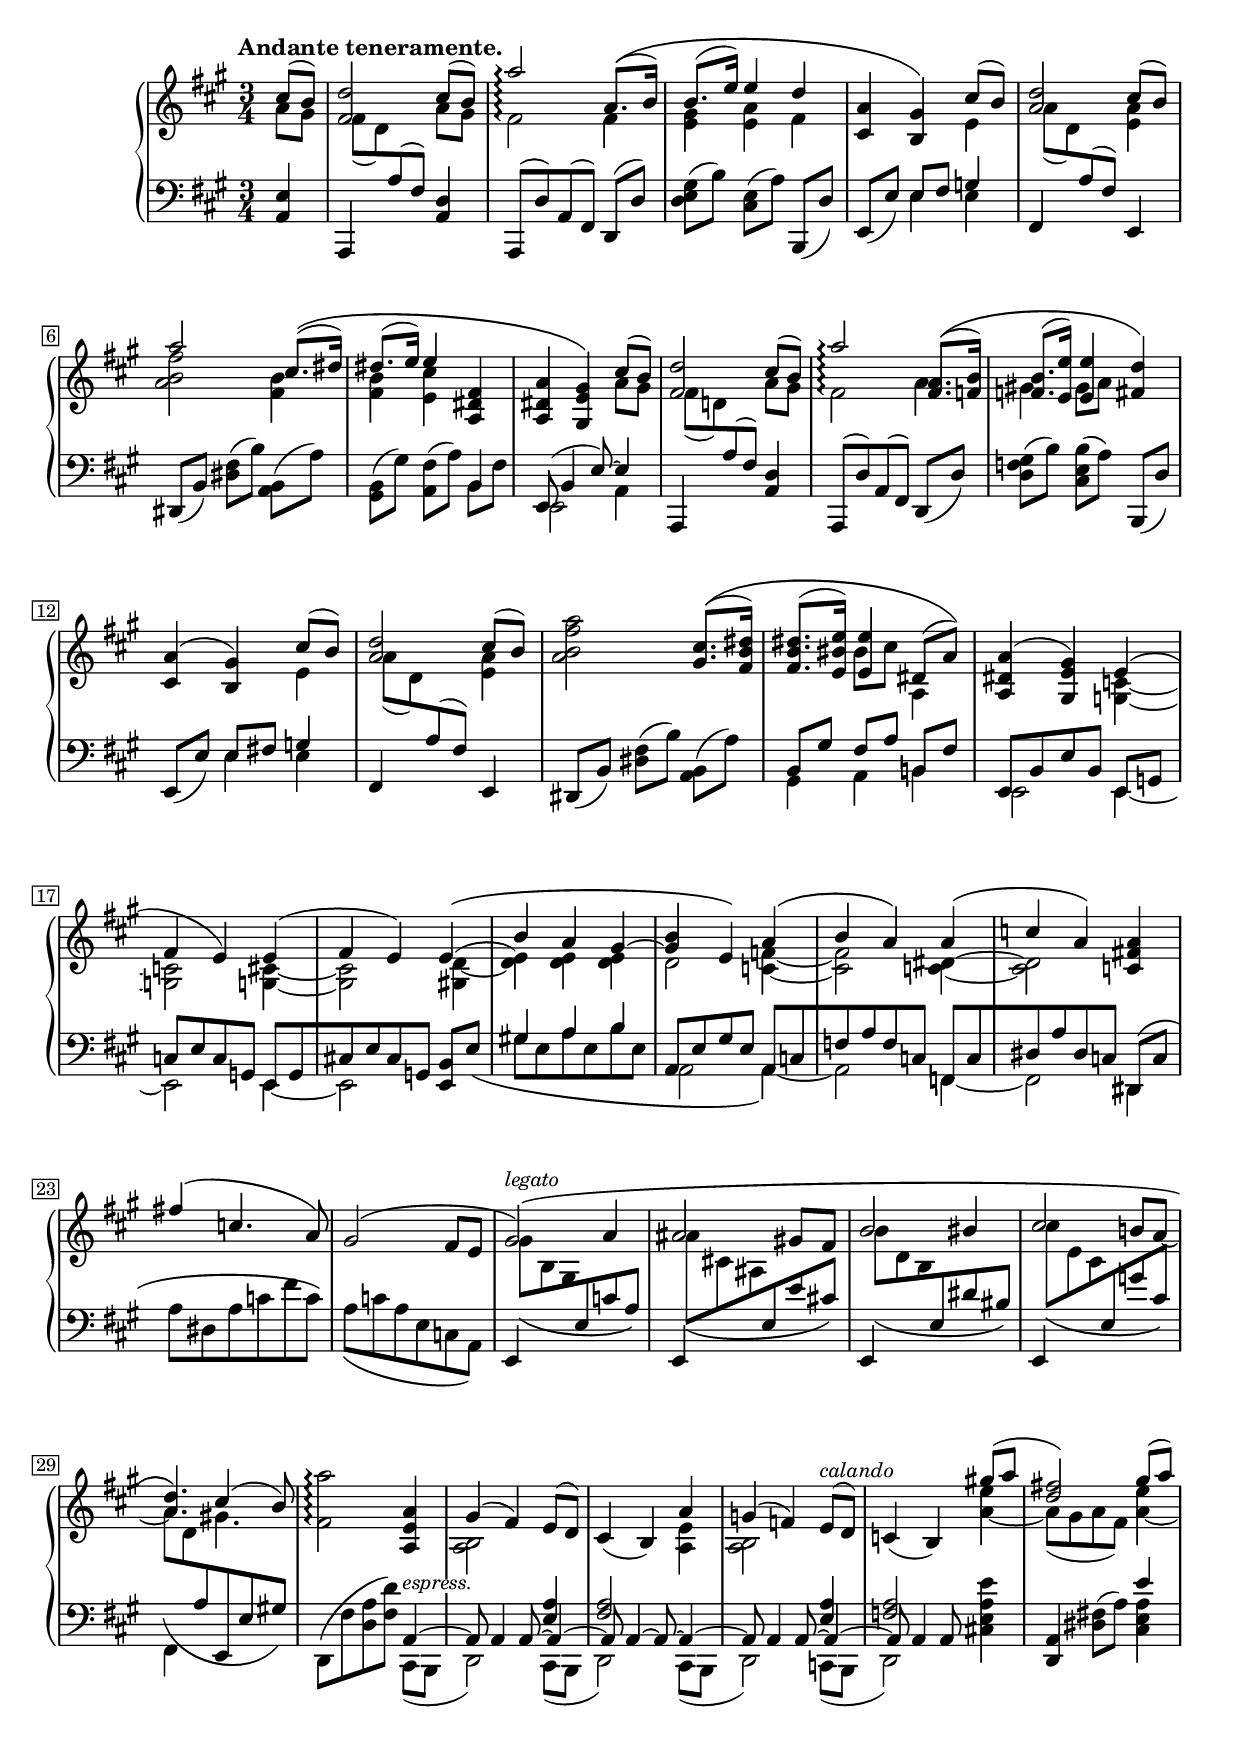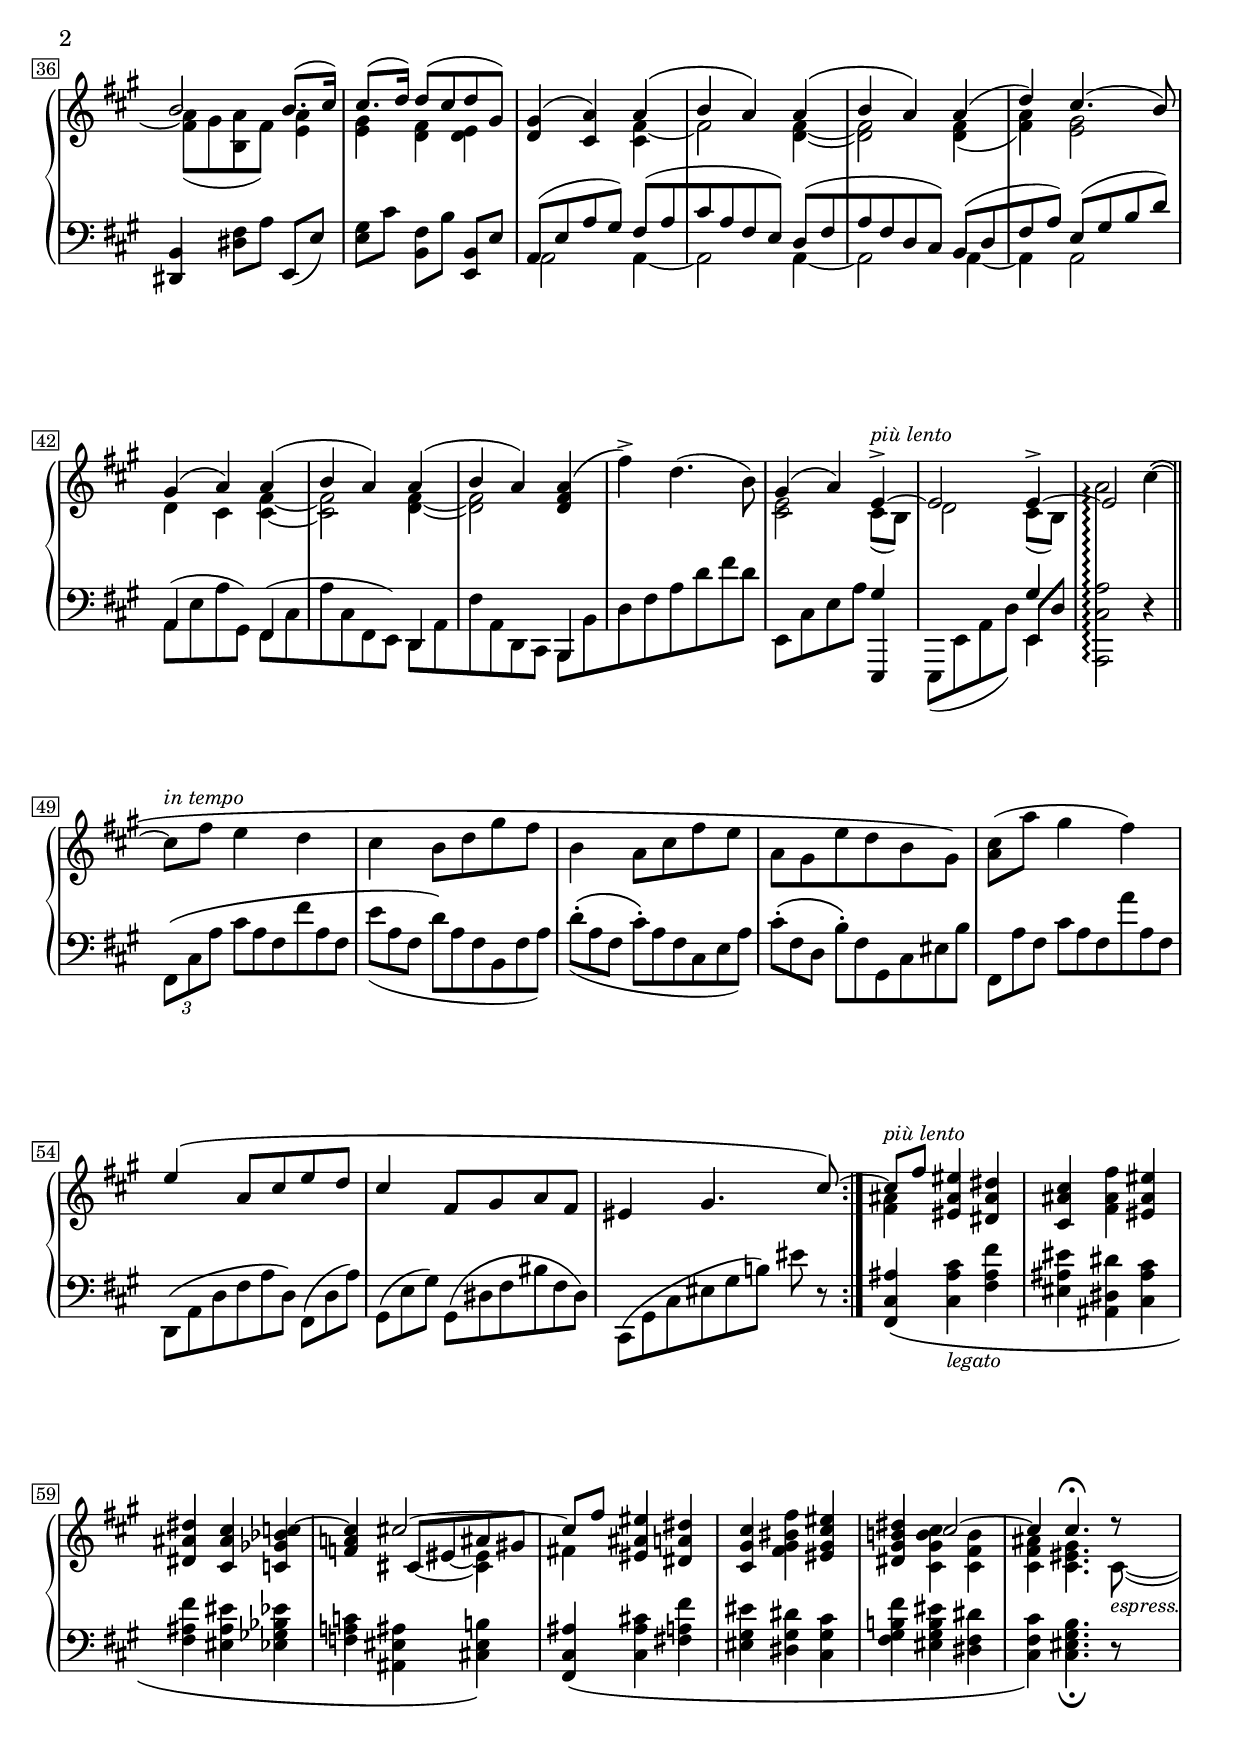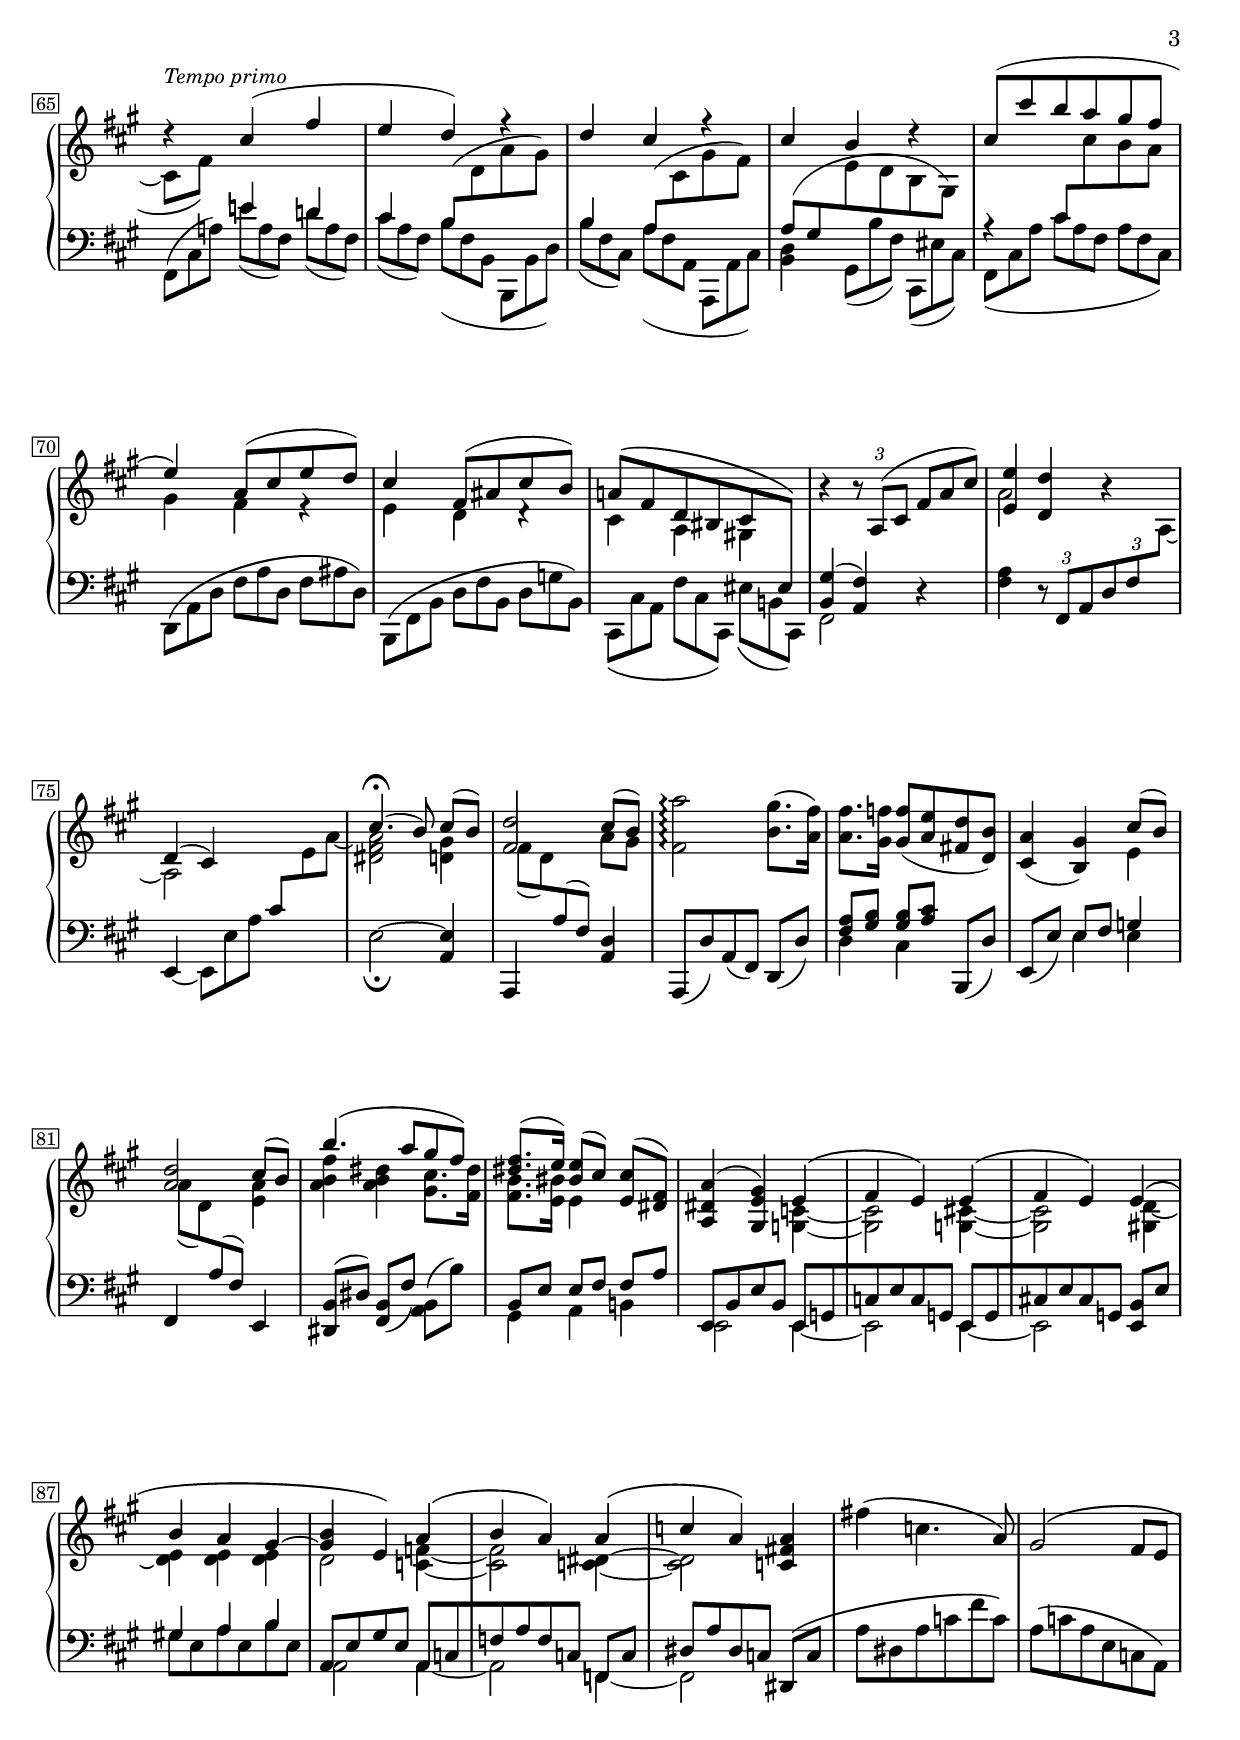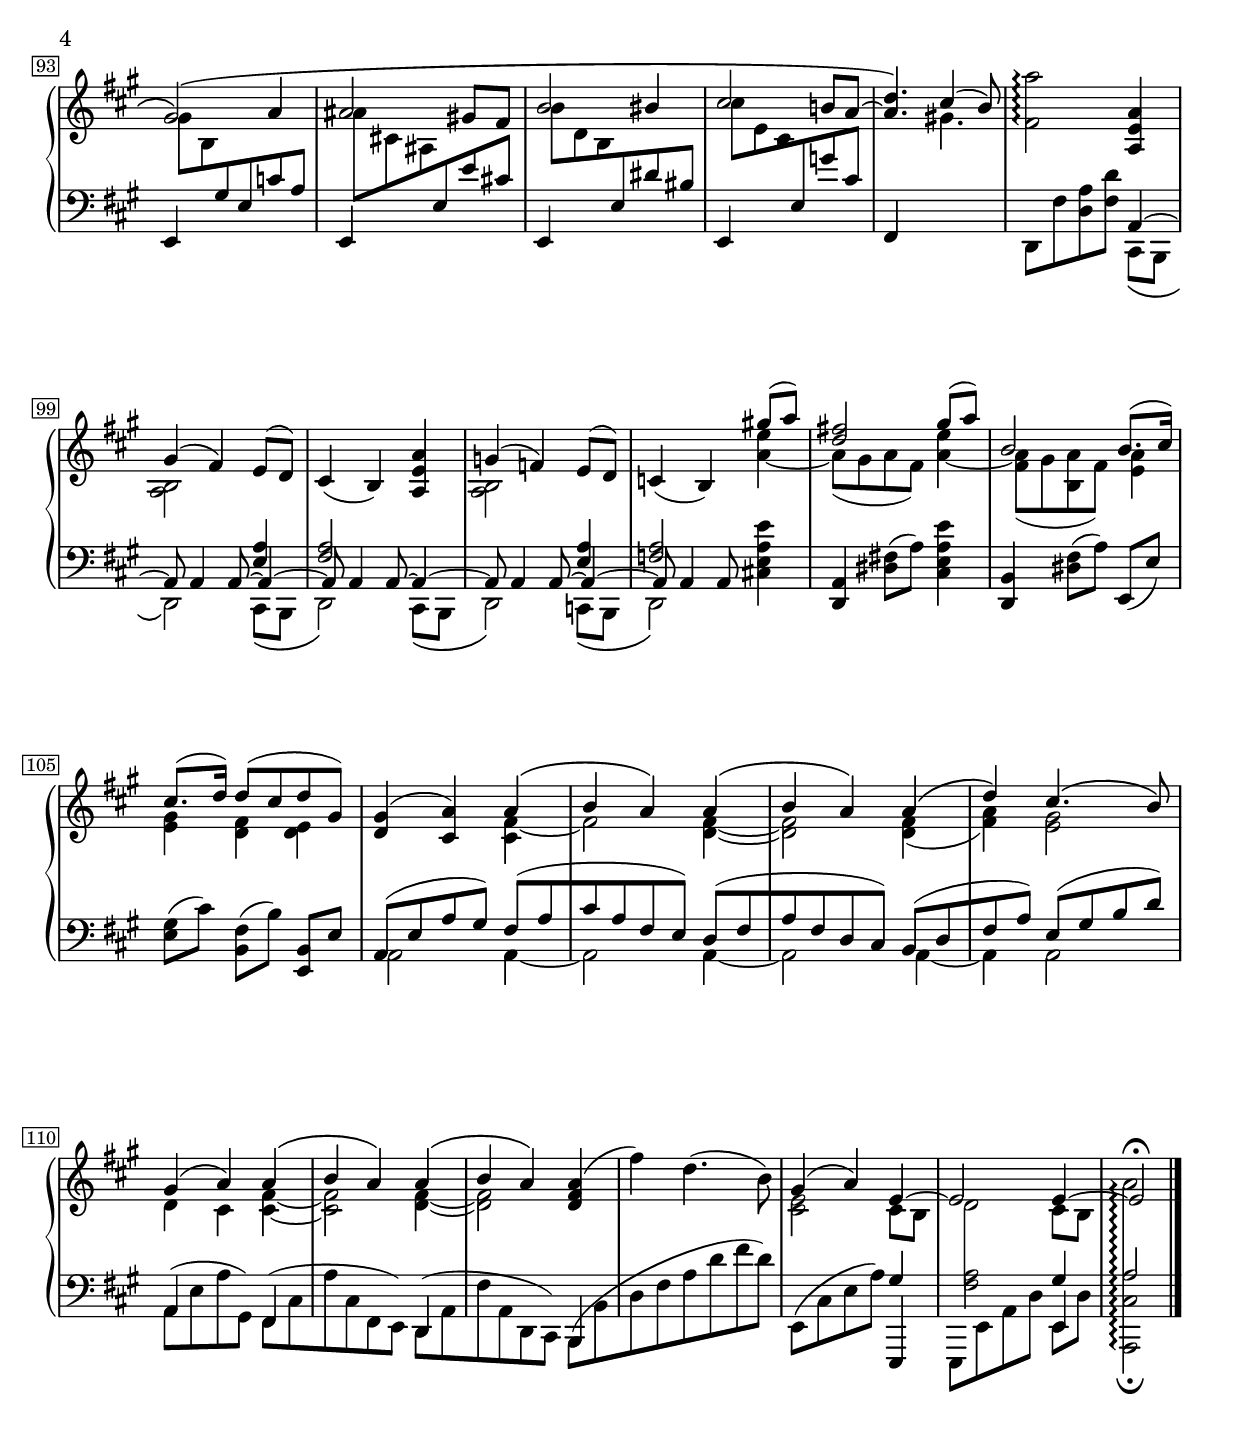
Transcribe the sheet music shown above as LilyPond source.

Global = {
  \key a \major
  \time 3/4
  \include "../global.ly"
}

Soprano = \context Voice = "one" \relative c' {
  \voiceOne
  \stemUp\tieUp
  \override MultiMeasureRest.staff-position = #0
  \override Rest.staff-position = #0
  \omit TupletBracket
  %1
  \tempo "Andante teneramente."
  \partial 4 { cis'8( b) }
  | <fis d'>2 cis'8( b)
  | a'2\arpeggio a,8.\(( b16)
  | b8.( e16) e4 d
  | <cis, a'> <b gis'>\) cis'8( b)
  %5
  | <a d>2 cis8( b)
  | a'2 cis,8.\(( dis16)
  | dis8.( e16) e4 <a,, dis fis>
  | <a dis a'> <gis e' gis>\) cis'8( b)
  | <fis d'>2 cis'8( b)
  %10
  | a'2\arpeggio <fis, a>8.\(( <f b>16)
  | <f b>8.( <e e'>16) <e e'>4 <fis d'>\)
  | <cis a'>( <b gis'>) cis'8( b)
  | <a d>2 cis8( b)
  | \stemNeutral <a b fis' a>2 \stemUp <gis cis>8.\(( <fis b dis>16)
  %15
  | <fis b dis>8.( <e bis' e>16) <e e'>4 dis8( a')\)
  | <a, dis a'>4( <gis e' gis>) e'(
  | fis e) e(
  | fis e)
    \once\shape #'((0 . -0.6) (0 . -1) (0 . -2) (-0.8 . -2.5)) Slur
    e\((
  | b') a gis~
  %20
  | <gis b> e\) a\(
  | b  a\) a\(
  | c a\) <c, fis! a>
  | fis'!\( c4. a8\)
  | gis2\( fis8 e8
  %25
  | gis2\)\(^\markup { \italic "legato" } a4 |
  | ais2 gis!8 fis
  | b2 bis4
  | cis2 b!8 a_~
  | <a d>4. \) << { cis4( b8) } \\ gis!4. >>
  %30
  | \stemNeutral <fis a'>2\arpeggio \stemUp <a, e' a>4_\markup { \whiteout "espress." }
  | gis'( fis) e8( d)
  | cis4_( b) a'
  | g( f) e8^\markup { \italic calando } ( d)
  | c4_( b) gis''!8( a
  %35
  | <d, fis!>2) gis8( a)
  | b,2 b8.( cis16)
  | cis8.( d16) d8( cis d gis,)
  | <d gis>4(  <cis a'>) a'\(
  | b  a\) a\(
  %40
  | b  a\) a(
  | d) cis4.( b8)
  | gis4( a) a(
  | b a) a(
  | b  a) <d, fis a>(
  %45
  | \stemNeutral fis'->) d4.( b8)
  | \stemUp gis4( a) e~->^\markup { "più lento" }
  | e2 e4~->
  | \once\override NoteColumn.force-hshift = #0.3 e2 \stemNeutral cis'4~\(
    \bar "||"
    \break
  \repeat volta 2 {
  | cis8^\markup { "in tempo" } fis e4 d
  %50
  | cis b8 d gis fis
  | b,4 a8 cis fis e
  | a, gis e' d b gis\)
  | <a cis>( a' gis4 fis)
  | \stemUp e\( a,8 cis e d
  %55
  | cis4 fis,8 gis a fis
  | eis4 gis4. cis8~\)
  }
  %\break
  | cis^\markup { "più lento" } fis \stemNeutral <eis, ais eis'>4 <dis ais' dis>
  | <cis ais' cis> <fis ais fis'> <eis ais eis'>
  | <dis ais' dis> <cis ais' cis> <c ges' bes c>~
  %60
  | <f a c> \stemUp cis'2~
  | cis8 fis \stemNeutral <eis, ais eis'>4 <dis a' dis>
  | <cis gis' cis> <fis gis bis fis'> <eis gis cis eis>
  | <dis gis b dis> \stemUp cis'2~
  | cis4 cis4.\fermata d8\rest
  %65
  | d4\rest^\markup { "Tempo primo" } cis( fis
  | e d) f\rest
  | d cis f\rest
  | cis b d\rest
  | cis8( cis' b a gis fis
  %70
  | e4) a,8( cis e d)
  | cis4 fis,8( ais cis b)
  | a\( fis d bis cis
    \change Staff = "lower" \voiceTwo \stemUp
    eis,\)
  | \change Staff = "upper" \voiceOne
    r4 \tuplet 3/2 { r8 a\( cis } \omit TupletNumber \tuplet 3/2 { fis a cis\) }
  | <e, e'>4 <d d'> r
  | d( cis) s
  %75
  | cis'4.\fermata( b8) cis[( b])
  | <fis d'>2 cis'8( b)
  | \stemNeutral <fis a'>2\arpeggio <b gis'>8.( <a fis'>16)
  | <a fis'>8.[ <gis f'>16] <gis f'>8_( <a e'> <fis! d'> <d b'>)
  | <cis a'>4_( <b gis'>) \stemUp cis'8( b)
  %80
  | <a d>2 cis8( b)
  | b'4.\( a8 gis fis\)
  | <dis fis>8.( e16) <bis e>8( cis) <e, cis'>[( <dis fis>])
  | <a dis a'>4( <gis e' gis>) e'\(
  | fis e\) e\(
  %85
  | fis e\) e\(
  | b' a gis~
  | <gis b> e\) a\(
  | b a\) a\(
  | c a\) <c, fis! a>
  %90
  | \stemNeutral fis'!4\( c4. a8\)
  | \stemUp gis2\( fis8 e
  | gis2\)\( a4
  | ais2 gis!8 fis
  | b2 bis4
  %95
  | cis2 b8 a~
  | <a d>4.\) cis4( b8)
  | \once\stemNeutral <fis a'>2\arpeggio <a, e' a>4
  | gis'4( fis) e8( d)
  | \stemNeutral cis4_( b) <a e' a>
  %100
  | g'4( f) e8( d)
  | \stemUp c4_( b) gis''!8( a)
  | <d, fis!>2 gis8( a)
  | b,2 b8.( cis16)
  | cis8.( d16) d8[( cis d gis,)]
  %105
  | <d gis>4( <cis a'>) a'\(
  | b a\) a\(
  | b a\) a\(
  | d\) cis4.\( b8\)
  | gis4( a) a\(
  %110
  | b a\) a\(
  | b a\) <d, fis a>(
  | \stemNeutral fis') d4.( b8)
  | gis4( a) e~
  | e2 e4~
  %115
  | \once\override NoteColumn.force-hshift = #0.3
    e2\arpeggio\fermata
    \fine
}

Alto = \context Voice = "two" \relative c'' {
  \voiceTwo
  \stemDown\tieDown
  \override Rest.staff-position = #0
  \mergeDifferentlyDottedOn
  \partial 4 { a8 gis }
  %1
  | fis[( d)
    \change Staff = "lower" \voiceThree
    a( fis)]
    \change Staff = "upper" \voiceTwo
    a' gis
  | fis2\arpeggio fis4
  | <e gis> <e a> fis
  | s2 e4
  %5
  | a8[( d,)
    \change Staff = "lower" \voiceThree
    a( fis)]
    \change Staff = "upper" \voiceTwo
    <e' a>4
  | <a b fis'>2 <fis b>4
  | <fis b> <e cis'> s
  | s2 a8 gis
  | fis[( d)
    \change Staff = "lower" \voiceThree
    a( fis)]
    \change Staff = "upper" \voiceTwo
    a' gis
  %10
  | fis2\arpeggio a4
  | gis! gis8 a s4
  | s2 e4
  | a8[( d,)
    \change Staff = "lower" \voiceThree
    a( fis)]
    \change Staff = "upper" \voiceTwo
    <e' a>4
  | s2.
  %15
  | s4 bis'8 cis a,4
  | s2 <g c>4~
  | q2 <g cis>4~
  | q2 <gis d'>4~
  | <d' e> q q
  %20
  | d2 <c f>4~
  | q2 \tieNeutral <c dis>4~
  | q2 s4
  | s2.*2
  %25
  | gis'8_\( b, gis
    \change Staff = "lower" \voiceThree
    e c' a\)
  | \change Staff = "upper" \voiceTwo
    ais'_\( cis, ais
    \change Staff = "lower" \voiceThree
    e e' cis\)
  | \change Staff = "upper" \voiceTwo
    b'_\( d, b
    \change Staff = "lower" \voiceThree
    e, dis' bis\)
  | \change Staff = "upper" \voiceTwo
    cis'\( e, cis
    \change Staff = "lower" \voiceThree
    e, g' cis,\)
  | \change Staff = "upper" \voiceTwo
    a'_\( d,
    \change Staff = "lower" \voiceThree
    a e, e' gis!\)
  %30
  | s2.
  | \change Staff = "upper" \voiceTwo
    <a b>2
    \change Staff = "lower" \voiceThree
    <e a>4
  | <fis a>2
    \change Staff = "upper" \voiceTwo
    <a e'>4
  | <a b>2
    \change Staff = "lower" \voiceThree
    <e a>4
  | <f a>2
    \change Staff = "upper" \voiceTwo
    <a' e'>4~
  %35
  | a8( gis a fis) <a e'>4~
  | <fis a>8( gis <b, a'> fis') <e a>4
  | <e gis> <d fis> <d e>
  | s2 <cis fis>4~
  | fis2 <d fis>4~
  %40
  | q2 q4(
  | <fis a>) <e gis>2
  | d4 cis <cis fis>~
  | q2 <d fis>4~
  | q2 s4
  %45
  | s2.
  | <cis e>2 cis8( b)
  | d2 cis8( b)
  | \crossStaff { \stemDown a'2\arpeggio } s4
  | s2.*8
  %57
  | <fis ais>4 s2
  | s2.*2
  | s4 \stemUp \shiftOn cis8[ eis ais gis]
  | \stemDown fis4 s2
  | s2.
  | s4 <cis gis' b cis> <cis fis b>
  | <cis fis ais> <cis eis gis>4. s8
  | s2.*9
  %74
  | a'2 s4
  | \omit TupletNumber
    s2 \tuplet 3/2 {
      \change Staff = "lower" \voiceThree
      cis,8
      \change Staff = "upper" \voiceTwo
      e a~
    }
  | <dis, fis a>2 <d gis>4
  | fis8[( d)
    \change Staff = "lower" \voiceThree
    a( fis)]
    \change Staff = "upper" \voiceTwo
    a' gis
  | s2.*2
  %80
  | s2 e4
  | a8[( d,)
    \change Staff = "lower" \voiceThree
    a( fis)]
    \change Staff = "upper" \voiceTwo
    <e' a>4
  | <a b fis'> <a b dis> <gis cis>8. <fis dis'>16
  | <fis b>8. <e bis'>16 e4 s
  | s2 <g, c>4~
  %85
  | q2 <g cis>4~
  | q2 <gis d'>4~
  | <d' e> q q
  | d2 <c f>4~
  | q2 \tieNeutral <c dis>4~
  %90
  | q2 s4
  | s2.*2
  | gis'8[ b,
    \change Staff = "lower" \voiceThree
    gis e c' a]
  | \change Staff = "upper" \voiceTwo
    ais'[ cis, ais
    \change Staff = "lower" \voiceThree
    e e' cis]
  %95
  | \change Staff = "upper" \voiceTwo
    b'[ d, b
    \change Staff = "lower" \voiceThree
    e, dis' bis]
  | \change Staff = "upper" \voiceTwo
    cis'[ e, cis
    \change Staff = "lower" \voiceThree
    e, g' cis,]
  | \change Staff = "upper" \voiceTwo
    s4. gis'
  | s2.
  | <a, b>2
    \change Staff = "lower" \voiceThree
    <e a>4
  %100
  | <fis a>2 s4
  | \change Staff = "upper" \voiceTwo
    <a b>2
    \change Staff = "lower" \voiceThree
    <e a>4
  | <f a>2
    \change Staff = "upper" \voiceTwo
    <a' e'>4~
  | a8[( gis a fis]) <a e'>4~
  | <fis a>8[( gis <b, a'> fis']) <e a>4
  %105
  | <e gis>4 <d fis> <d e>
  | s2 <cis fis>4~
  | fis2 <d fis>4~
  | q2 q4(
  | <fis a>) <e gis>2
  %110
  | d4 cis <cis fis>~
  | q2 <d fis>4~
  | q2 s4
  | s2.
  | <cis e>2 cis8 b
  %115
  | \once\override Stem.length = #15
    \crossStaff { d2 } cis8 b
  | \crossStaff { a'2\arpeggio }
}

Tenor = \context Voice = "three" \relative c {
  \voiceThree
  \stemUp\tieUp
  \override Rest.staff-position = #0
  \omit TupletBracket
  \mergeDifferentlyHeadedOff
  \partial 4 s4
  %1
  | s2.*3
  | s4 e8 fis g!4
  %5
  | s2.*2
  | s2 b,4
  | e,8( b'4 e8~) e4
  | s2.*3
  %12
  | s4 e8 fis g4
  | s2.*2
  | b,8 gis' fis[ a] b, fis'
  | e, b' e b e,[ g]
  | c e c g e[ g
  | cis e cis g] s4
  | gis' a b
  %20
  | a,8 e' gis e a,[ c
  | f a f c] f,[ c'
  | dis a' dis, c] dis,[\( c']
  | s2 s8 \once\omit Stem \once\omit Flag c'\)
  | s2.*6
  %30
  | s2 a,4~
  | a8 a4 a8~
    \once\override NoteColumn.force-hshift = #0.3 a4~
  | \once\override NoteColumn.force-hshift = #0.3 a8
    a4~ a8~ a4~
  | a8 a4 a8~
    \once\override NoteColumn.force-hshift = #0.3 a4~
  | \once\override NoteColumn.force-hshift = #0.3 a8
    a4 a8 s4
  %35
  | s2 e''4
  | s2.*2
  | a,,8[( e' a gis]) fis[( a
  | cis a fis e]) d[( fis
  %40
  | a fis d cis]) b[( d
  | fis a]) e[( gis b d])
  | a,4 s fis
  | s2 d4
  | s2 b4
  %45
  | s2.
  | s2 gis''4
  | s2 << { e,8 d' } \\ { \stemUp gis4 } >>
  | \crossStaff { \stemDown a2\arpeggio } s4
  | s2.*11
  %60
  | \change Staff = "upper" \voiceTwo
    << {
      s4 \once\override NoteColumn.force-hshift = #1 cis_~ \stemDown cis
    } \\ {
      s4. \once\omit Flag \once\omit Stem eis8_~ eis4
    } >>
  | s2.*3
  | s2 s8 cis~(_\markup { "espress." }
  %65
  | cis fis)
    \change Staff = "lower" \voiceThree
    e4 d!
  | cis b8(
    \change Staff = "upper" \voiceTwo
    d a' gis)
  | \change Staff = "lower" \voiceThree
    b,4 a8(
    \change Staff = "upper" \voiceTwo
    cis gis' fis)
  | \change Staff = "lower" \voiceThree
    a,( gis
    \change Staff = "upper" \voiceTwo
    e' d b gis)
  | \change Staff = "lower" \voiceThree
    a4\rest cis8
    \change Staff = "upper" \voiceTwo
    cis' b a
  %70
  | gis4 fis e\rest
  | e d d\rest
  | cis a gis
  | \change Staff = "lower" \voiceThree
    <b, gis'>( <a fis'>) r
  | s4
    \tuplet 3/2 { r8 fis[ a }
    \tuplet 3/2 { d fis
      \change Staff = "upper" \voiceTwo
      a~]
    }
    \omit TupletNumber
  %75
  | a2 s4
  | \change Staff = "lower" \voiceThree
    s2.*3
  | <fis a>8[ <gis b>] q[ <a cis>] s4
  %80
  | s4 e8 fis g4
  | s2.*2
  | b,8 e e[ fis] fis a
  | e,[ b' e b] e,[ g
  %85
  | c e c g] e[ g
  | cis e cis g] s4
  | gis' a b
  | a,8[ e' gis e] a,[ c
  | f a f c] f, c'
  %90
  | dis[ a' dis, c] s4
  | s2.*7
  | s2 a4~
  | a8 a4 a8~
    \once\override NoteColumn.force-hshift = #0.3 a4~
  %100
  | \once\override NoteColumn.force-hshift = #0.3 a8
    a4 a8~ a4~
  | a8 a4 a8~
    \once\override NoteColumn.force-hshift = #0.3 a4~
  | \once\override NoteColumn.force-hshift = #0.3 a8
    a4 a8 s4
  | s2.*3
  %106
  | a8[( e' a gis]) fis[( a
  | cis a fis e]) d[( fis
  | a fis d cis]) b[( d
  | fis a]) e[( gis b d])
  %110
  | a,4 s fis
  | s2 d4
  | s2 b4
  | s2.
  | s2 gis''4
  %115
  | \crossStaff {
      \once\override NoteColumn.force-hshift = #1.1
      \once\override Stem.length = #6
      \stemDown <fis a>2
    }
    \stemUp \override NoteColumn.force-hshift = #0 gis4
  | \crossStaff { a2 }
  }

Bass = \context Voice = "four" \relative c' {
  \voiceFour
  \stemNeutral\tieNeutral\slurNeutral
  \override MultiMeasureRest.staff-position = #0
  \override Rest.staff-position = #0
  \partial 4 { <a, e'>4 }
  %1
  | a, s <a' d>
  | a,8[^( d') a^( fis)] d^( d')
  | <d e gis>8[( b')] <cis, e>[( a')] b,,( d')
  | e,( e') \stemDown e4 e
  %5
  | \stemNeutral fis, s e
  | dis8[( b')] <dis fis>[( b')] <a, b>( a')
  | \stemDown <gis, b>[( gis')] <a, fis'>[( a')] b, fis'
  | e,2 a4
  | \stemNeutral a, s4 <a' d>
  %10
  | a,8[^( d') a^( fis)] d( d')
  | <d f gis>8[( b')] <cis, e b'>[( a')] b,,( d')
  | e,[( e')] e4 e
  | fis, s e
  | dis8[( b')]  <dis fis>[( b')] <a, b>( a')
  %15
  | \stemDown\tieDown gis,4 a b
  | e,2 e4~
  | e2 e4~
  | e2 \stemNeutral <e b'>8 e'\(
  | \stemDown gis!8 e a e b' e,
  %20
  | a,2 a4\)~
  | a2 f4~
  | f2 dis4
  | a''8 dis, a' c fis c
  | a\( c a e c a\)
  %25
  | \stemNeutral e4 s2
  | e4 s2
  | e4 s2
  | e4 s2
  | \once\stemDown fis4 s2
  %30
  | d8^\( fis' <d a'> <fis d'>\) \stemDown\slurDown cis,[( b]
  | d2) cis8[( b]
  | d2) cis8[( b]
  | d2) c8[( b]
  | d2) <cis'! e a e'>4
  %35
  | \stemNeutral\slurNeutral <d, a'> <dis' fis>8( a') <cis, e a>4
  | <dis, b'> <dis' fis>8 a' e,[( e'])
  | <e gis> cis' <b, fis'>[ b'] <e,, b'> e'
  | \stemDown a,2 a4~
  | a2 a4~
  %40
  | a2 a4~
  | a a2
  | a8( e' a gis,) fis[( cis'
  | a' cis, fis, e)] d[ a'
  | fis' a, d, cis] b[ b'
  %45
  | d fis a d fis d]
  | e,,[ cis' e a] \stemNeutral e,,4
  | \stemDown\slurDown e8( e' a d) e,4
  | <a, cis'>2\arpeggio r4
    \bar "||"
  \repeat volta 2 {
  | \slurDown \phrasingSlurNeutral
    \omit TupletBracket
    \tuplet 3/2 { fis'8\([ cis' a'] } \omit TupletNumber \tuplet 3/2 { cis[ a fis fis' a, fis] }
  %50
  | \tuplet 3/2 { e'([ a, fis] d'[\) a fis b, fis' a]) }
  | \tuplet 3/2 { d^.\(([ a fis] cis'^.[\) a fis cis e a]) }
  | \tuplet 3/2 { cis^.\([ fis, d] b'^.[\) fis gis, cis eis b'] }
  | \tuplet 3/2 { fis,[ a' fis] cis'[ a fis a' a, fis] }
  | \tuplet 3/2 { d,[\( a' d fis a d,]\) fis,[\( d' a']\) }
  %55
  | \tuplet 3/2 { gis,[\( e' gis]\) gis,[\( dis' fis bis fis dis]\) }
  | \tuplet 3/2 { cis,[\( gis' cis eis gis b]\) } eis8 r
  }
  | \phrasingSlurDown \stemNeutral
    <fis,, cis' ais'>4\( <cis' ais' cis>_\markup { "legato" } <fis ais fis'>
  | <eis ais eis'> <dis ais dis'> <cis ais' cis>
  | <fis ais fis'> <eis ais eis'> <ees ges bes ees>
  %60
  | <f a! c> <ais, eis' ais> <cis eis b'>\)
  | <fis, cis' ais'>\( <cis' ais' cis> <fis a fis'>
  | <eis gis eis'> <dis gis dis'> <cis gis' cis>
  | <fis gis b! fis'> <eis gis b eis> <dis fis dis'>
  | <cis fis cis'>\) <cis eis gis b>4.\fermata r8
  %65
  | \stemDown \slurUp
    \tuplet 3/2 { fis,( cis' a'!) \slurDown e'( a, fis) d'( a fis) }
  | \tuplet 3/2 { cis'( a fis) b( fis b, b, b' d) }
  | \tuplet 3/2 { b'( fis cis) a'( fis a, a, a' cis) }
  | <b d>4 \tuplet 3/2 { gis8( b' fis) cis,( eis' cis) }
  | \tuplet 3/2 { fis,( cis' a' cis a fis a fis cis) }
  %70
  | \tuplet 3/2 { d,^\( a' d fis a d, fis ais d,\) }
  | \tuplet 3/2 { b,^\( fis' b d fis b, d g b,\) }
  | \tuplet 3/2 { cis,_\( cis' a fis' cis cis,\) eis'_\( b cis,\) }
  | fis2 s4
  | <fis' a> s2
  %75
  | \once\stemUp e,4~ \tuplet 3/2 { e8 e' a } s4
  | e2^~\fermata \stemNeutral <a, e'>4
  | a, s <a' d>
  | a,8( d') a( fis) d[( d')]
  | d4 \once\stemDown cis b,8( d')
  %80
  | e,( e') e4 e
  | fis, s e
  | \stemNeutral
    <dis b'>8^( dis') <fis, b>[( fis']) <a, b>^( b')
  | \stemDown gis,4 a b
  | e,2 e4~
  %85
  | e2 e4~
  | e2 \stemNeutral <e b'>8[ e']
  | \stemDown gis![ e a e b' e,]
  | a,2 a4~
  | a2 f4~
  %90
  | f2 \stemNeutral\phrasingSlurNeutral dis8[\( c']
  | a'[ dis, a' c fis c]\)
  | a\( c a e c a\)
  | e4 s2
  | e4 s2
  %95
  | e4 s2
  | e4 s2
  | fis4 s2
  | \stemDown\phrasingSlurDown d8[ fis' <d a'> <fis d'>] cis,\( b
  | d2\) cis8\( b
  %100
  | d2\) cis8\( b
  | d2\) c8\( b
  | d2\) <cis' e a e'>4
  | \stemNeutral\slurNeutral
    <d, a'> <dis' fis>8( a') <cis, e a e'>4
  | <d, b'> <dis' fis>8([ a')] e,( e')
  %105
  | <e gis>( cis') <b, fis'>[( b')] <e,, b'> e'
  | \stemDown a,2 a4~
  | a2 a4~
  | a2 a4~
  | a a2
  %110
  | a8[( e' a gis,]) fis[( cis'
  | a' cis, fis, e]) d[( a'
  | fis' a, d, cis]) b[( b'
  | d fis a d fis d])
  | e,,[^\( cis' e a]\) \stemNeutral e,,4
  %115
  | \stemDown e8[ e' a d] << { \stemDown e,[ d'] } \\ { \stemUp e,4 } >>
  | <a, cis'>2\arpeggio\fermata
    \fine
}

\score {
  \new PianoStaff \with { connectArpeggios = ##t }
  <<
    \accidentalStyle Score.piano
    \context Staff = "upper" <<
      \set Staff.midiInstrument = #"acoustic grand"
      \Global
      \clef treble
      \Soprano
      \Alto
    >>
    \context Staff = "lower" <<
      \set Staff.midiInstrument = #"acoustic grand"
      \Global
      \clef bass
      \Tenor
      \Bass
    >>
  >>
  \header {
    composer = ##f % "Johannes Brahms"
    opus = ##f % "op. 118"
    title = \markup { "2. Intermezzo" }
    subtitle = ##f
  }
  \layout {
    \context {
      \PianoStaff
      \consists "Span_stem_engraver"
      \override Parentheses.font-size = #-2
      \override TextScript.font-shape = #'italic
      \override TextScript.font-size = #-1
    }
  }
  \midi {
    \tempo 4 = 100
  }
}
